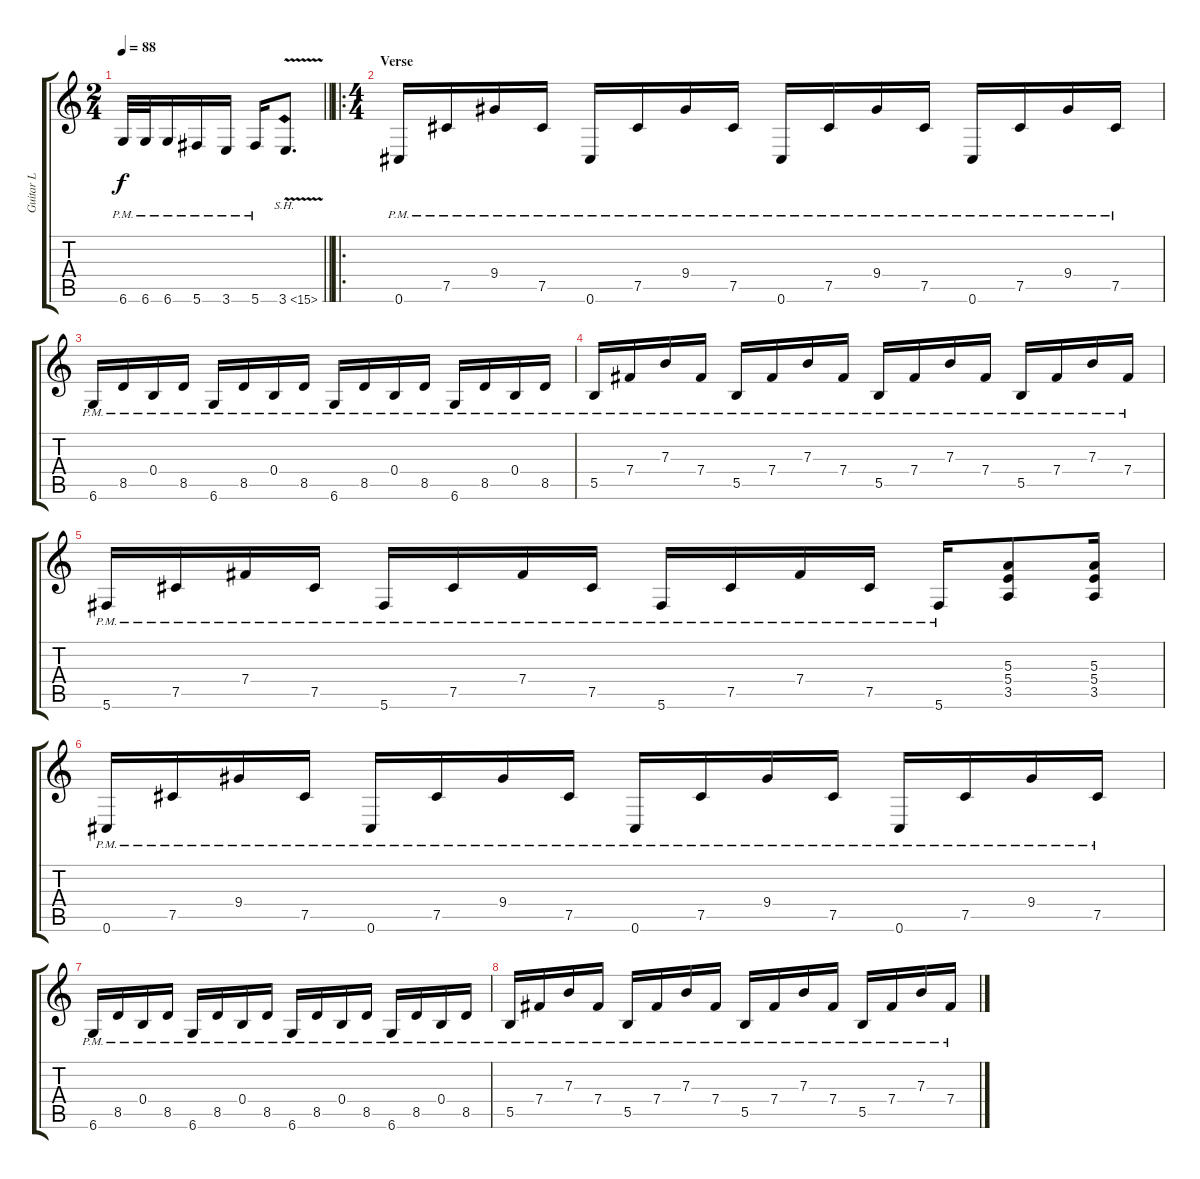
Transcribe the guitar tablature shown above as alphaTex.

\track ("Guitar L" "Guitar L") {instrument distortionguitar}
\staff {score tabs}
\tuning (Db4 Ab3 E3 B2 Gb2 Db2) {hide}
\ts (2 4)
\tempo 88
\clef g2
\barLineRight lightlight
\ks c
6.6{pm}.32{dy f} 6.6{pm}.32 6.6{pm}.16 5.6{pm}.16 3.6{pm}.16 5.6{pm}.16 3.6{sh 12 v}.8{d} |
\ro
\ts (4 4)
\section ("" "Verse")
0.6{pm}.16 7.5{pm}.16 9.4{pm}.16 7.5{pm}.16 0.6{pm}.16 7.5{pm}.16 9.4{pm}.16 7.5{pm}.16 0.6{pm}.16 7.5{pm}.16 9.4{pm}.16 7.5{pm}.16 0.6{pm}.16 7.5{pm}.16 9.4{pm}.16 7.5{pm}.16 |
6.6{pm}.16 8.5{pm}.16 0.4{pm}.16 8.5{pm}.16 6.6{pm}.16 8.5{pm}.16 0.4{pm}.16 8.5{pm}.16 6.6{pm}.16 8.5{pm}.16 0.4{pm}.16 8.5{pm}.16 6.6{pm}.16 8.5{pm}.16 0.4{pm}.16 8.5{pm}.16 |
5.5{pm}.16 7.4{pm}.16 7.3{pm}.16 7.4{pm}.16 5.5{pm}.16 7.4{pm}.16 7.3{pm}.16 7.4{pm}.16 5.5{pm}.16 7.4{pm}.16 7.3{pm}.16 7.4{pm}.16 5.5{pm}.16 7.4{pm}.16 7.3{pm}.16 7.4{pm}.16 |
5.6{pm}.16 7.5{pm}.16 7.4{pm}.16 7.5{pm}.16 5.6{pm}.16 7.5{pm}.16 7.4{pm}.16 7.5{pm}.16 5.6{pm}.16 7.5{pm}.16 7.4{pm}.16 7.5{pm}.16 5.6{pm}.16 (5.3 5.4 3.5).8 (5.3 5.4 3.5).16 |
0.6{pm}.16 7.5{pm}.16 9.4{pm}.16 7.5{pm}.16 0.6{pm}.16 7.5{pm}.16 9.4{pm}.16 7.5{pm}.16 0.6{pm}.16 7.5{pm}.16 9.4{pm}.16 7.5{pm}.16 0.6{pm}.16 7.5{pm}.16 9.4{pm}.16 7.5{pm}.16 |
6.6{pm}.16 8.5{pm}.16 0.4{pm}.16 8.5{pm}.16 6.6{pm}.16 8.5{pm}.16 0.4{pm}.16 8.5{pm}.16 6.6{pm}.16 8.5{pm}.16 0.4{pm}.16 8.5{pm}.16 6.6{pm}.16 8.5{pm}.16 0.4{pm}.16 8.5{pm}.16 |
5.5{pm}.16 7.4{pm}.16 7.3{pm}.16 7.4{pm}.16 5.5{pm}.16 7.4{pm}.16 7.3{pm}.16 7.4{pm}.16 5.5{pm}.16 7.4{pm}.16 7.3{pm}.16 7.4{pm}.16 5.5{pm}.16 7.4{pm}.16 7.3{pm}.16 7.4{pm}.16
